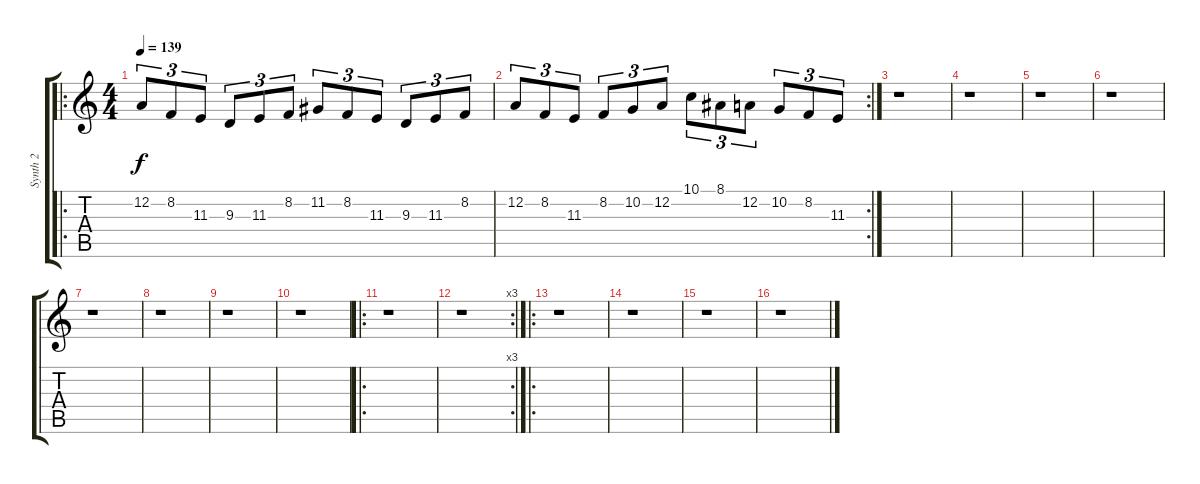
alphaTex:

\track ("Synth 2" "Synth 2") {instrument orchestrahit}
\staff {score tabs}
\tuning (D4 A3 F3 C3 G2 D2) {hide}
\ro
\ts (4 4)
\tempo 139
\clef g2
\ks c
12.2.8{tu (3 2) dy f instrument orchestralharp} 8.2.8{tu (3 2)} 11.3.8{tu (3 2)} 9.3.8{tu (3 2)} 11.3.8{tu (3 2)} 8.2.8{tu (3 2)} 11.2.8{tu (3 2)} 8.2.8{tu (3 2)} 11.3.8{tu (3 2)} 9.3.8{tu (3 2)} 11.3.8{tu (3 2)} 8.2.8{tu (3 2)} |
\rc 2
12.2.8{tu (3 2)} 8.2.8{tu (3 2)} 11.3.8{tu (3 2)} 8.2.8{tu (3 2)} 10.2.8{tu (3 2)} 12.2.8{tu (3 2)} 10.1.8{tu (3 2)} 8.1.8{tu (3 2)} 12.2.8{tu (3 2)} 10.2.8{tu (3 2)} 8.2.8{tu (3 2)} 11.3.8{tu (3 2)} |
r.1{instrument orchestrahit} |
r.1 |
r.1 |
r.1 |
r.1 |
r.1 |
r.1 |
r.1 |
\ro
r.1 |
\rc 3
r.1 |
\ro
r.1 |
r.1 |
r.1 |
r.1
